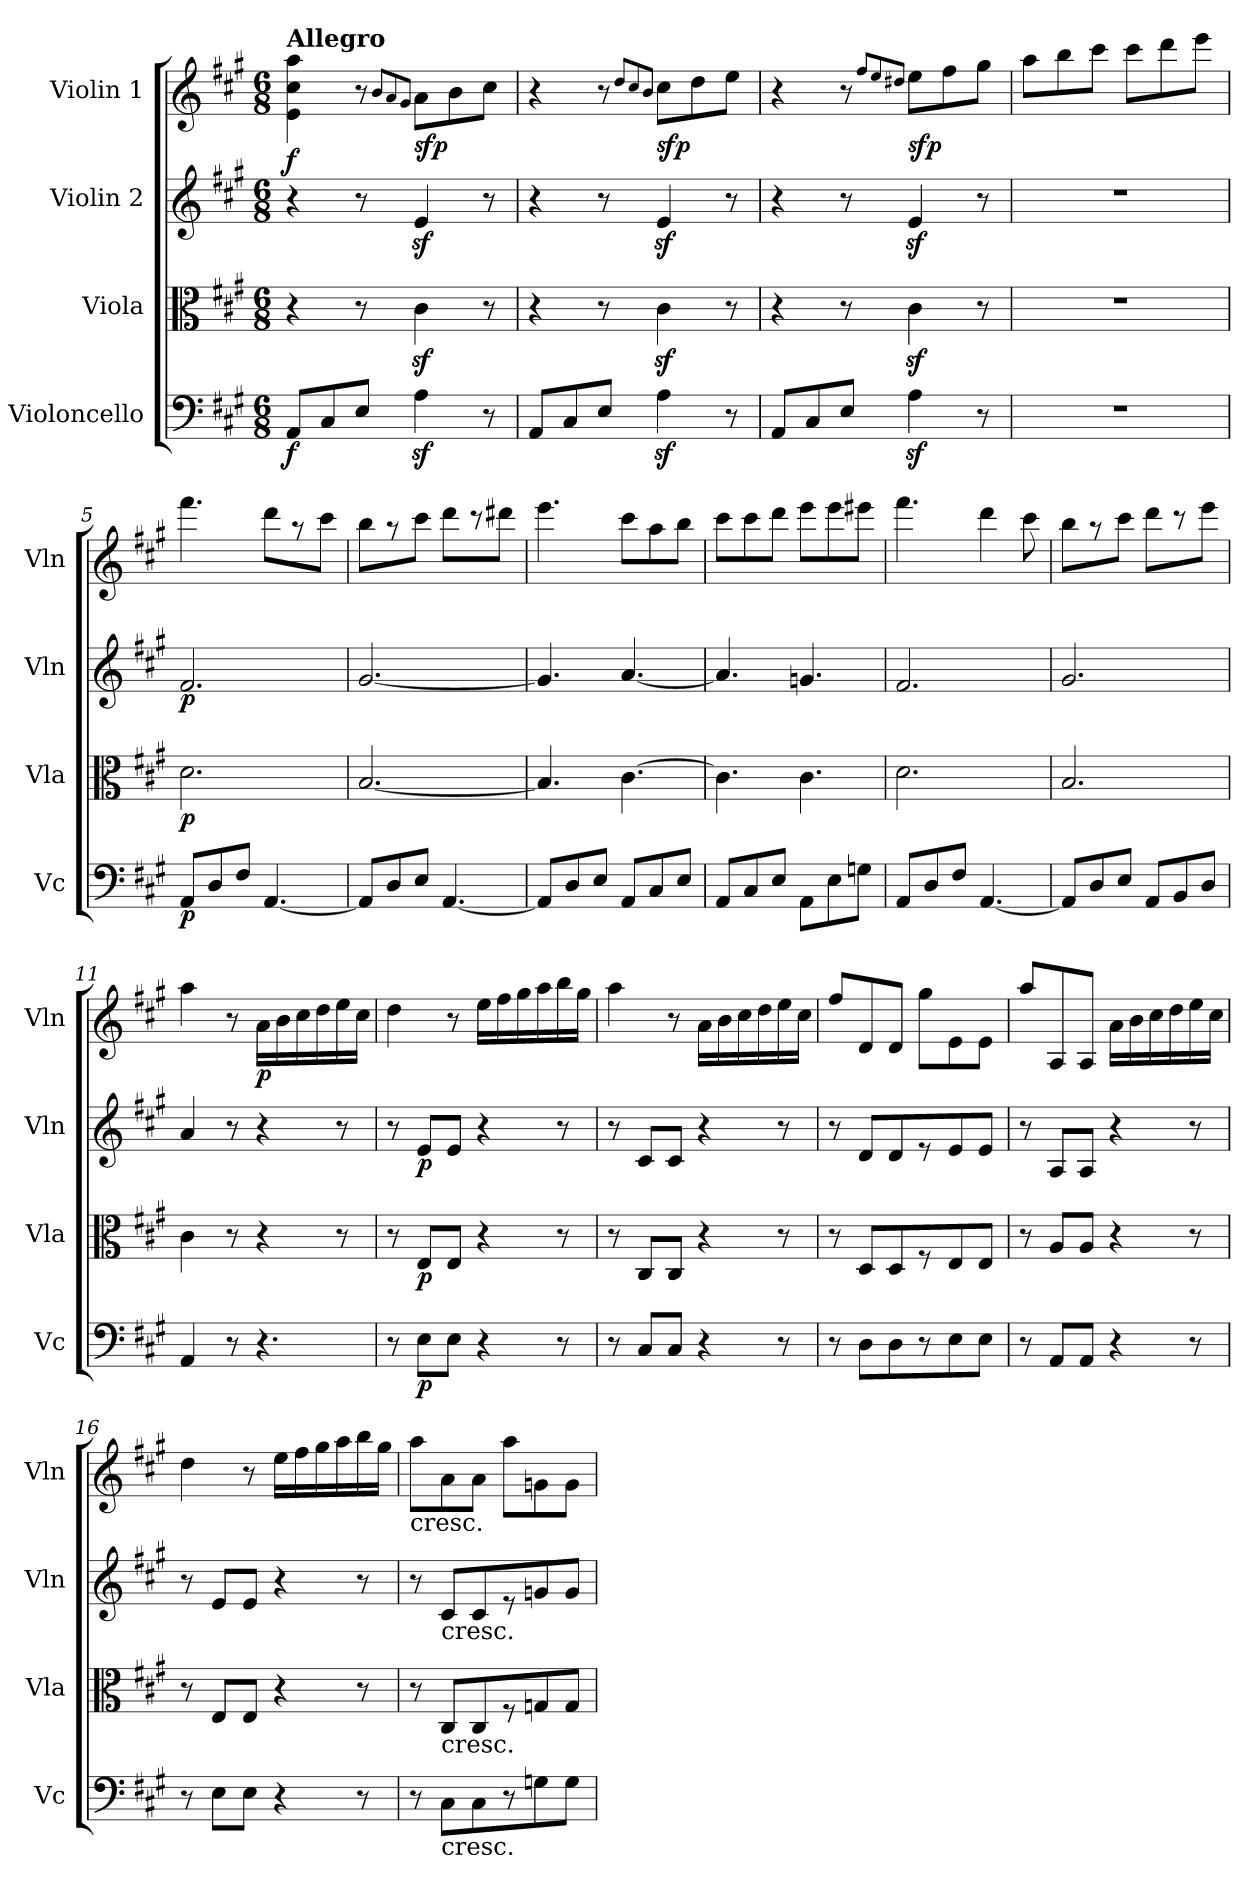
**kern	**dynam	**kern	**dynam	**kern	**dynam	**kern	**dynam
*part4	*part4	*part3	*part3	*part2	*part2	*part1	*part1
*staff4	*staff4	*staff3	*staff3	*staff2	*staff2	*staff1	*staff1
*I"Violoncello	*	*I"Viola	*	*I"Violin 2	*	*I"Violin 1	*
*I'Vc	*	*I'Vla	*	*I'Vln	*	*I'Vln	*
*clefF4	*	*clefC3	*	*clefG2	*	*clefG2	*
*k[f#c#g#]	*	*k[f#c#g#]	*	*k[f#c#g#]	*	*k[f#c#g#]	*
*A:	*	*A:	*	*A:	*	*A:	*
*M6/8	*	*M6/8	*	*M6/8	*	*M6/8	*
=1	=1	=1	=1	=1	=1	=1	=1
!	!	!	!	!	!	!LO:TX:a:B:t=Allegro	!
!	!LO:DY:b	!	!	!	!LO:DY:a	!	!
8AA/L	f	4r	.	4r	f	4e\ 4cc#\ 4aa\	.
8C#/	.	.	.	.	.	.	.
8E/J	.	8r	.	8r	.	8r	.
.	.	.	.	.	.	8qb/L	.
.	.	.	.	.	.	8qa/	.
.	.	.	.	.	.	8qg#/J	.
!	!	!	!	!	!	!	!LO:DY:b
4Az<\	.	4c#z<\	.	4ez</	.	8a\L	sfp
.	.	.	.	.	.	8b\	.
8r	.	8r	.	8r	.	8cc#\J	.
=2	=2	=2	=2	=2	=2	=2	=2
8AA/L	.	4r	.	4r	.	4r	.
8C#/	.	.	.	.	.	.	.
8E/J	.	8r	.	8r	.	8r	.
.	.	.	.	.	.	8qdd/L	.
.	.	.	.	.	.	8qcc#/	.
.	.	.	.	.	.	8qb/J	.
!	!	!	!	!	!	!	!LO:DY:b
4Az<\	.	4c#z<\	.	4ez</	.	8cc#\L	sfp
.	.	.	.	.	.	8dd\	.
8r	.	8r	.	8r	.	8ee\J	.
=3	=3	=3	=3	=3	=3	=3	=3
8AA/L	.	4r	.	4r	.	4r	.
8C#/	.	.	.	.	.	.	.
8E/J	.	8r	.	8r	.	8r	.
.	.	.	.	.	.	8qff#/L	.
.	.	.	.	.	.	8qee/	.
.	.	.	.	.	.	8qdd#X/J	.
!	!	!	!	!	!	!	!LO:DY:b
4Az<\	.	4c#z<\	.	4ez</	.	8ee\L	sfp
.	.	.	.	.	.	8ff#\	.
8r	.	8r	.	8r	.	8gg#\J	.
=4	=4	=4	=4	=4	=4	=4	=4
2.r	.	2.r	.	2.r	.	8aa\L	.
.	.	.	.	.	.	8bb\	.
.	.	.	.	.	.	8ccc#\J	.
.	.	.	.	.	.	8ccc#\L	.
.	.	.	.	.	.	8ddd\	.
.	.	.	.	.	.	8eee\J	.
=5	=5	=5	=5	=5	=5	=5	=5
!	!LO:DY:b	!	!LO:DY:b	!	!LO:DY:b	!	!
8AA/L	p	2.d\	p	2.f#/	p	4.fff#\	.
8D/	.	.	.	.	.	.	.
8F#/J	.	.	.	.	.	.	.
[4.AA/	.	.	.	.	.	8ddd\L	.
.	.	.	.	.	.	8r	.
.	.	.	.	.	.	8ccc#\J	.
=6	=6	=6	=6	=6	=6	=6	=6
8AA/L]	.	[2.B/	.	[2.g#/	.	8bb\L	.
8D/	.	.	.	.	.	8r	.
8E/J	.	.	.	.	.	8ccc#\J	.
[4.AA/	.	.	.	.	.	8ddd\L	.
.	.	.	.	.	.	8r	.
.	.	.	.	.	.	8ddd#X\J	.
=7	=7	=7	=7	=7	=7	=7	=7
8AA/L]	.	4.B/]	.	4.g#/]	.	4.eee\	.
8D/	.	.	.	.	.	.	.
8E/J	.	.	.	.	.	.	.
8AA/L	.	[4.c#\	.	[4.a/	.	8ccc#\L	.
8C#/	.	.	.	.	.	8aa\	.
8E/J	.	.	.	.	.	8bb\J	.
=8	=8	=8	=8	=8	=8	=8	=8
8AA/L	.	4.c#\]	.	4.a/]	.	8ccc#\L	.
8C#/	.	.	.	.	.	8ccc#\	.
8E/J	.	.	.	.	.	8ddd\J	.
8AA\L	.	4.c#\	.	4.gn/	.	8eee\L	.
8E\	.	.	.	.	.	8eee\	.
8Gn\J	.	.	.	.	.	8eee#X\J	.
=9	=9	=9	=9	=9	=9	=9	=9
8AA/L	.	2.d\	.	2.f#/	.	4.fff#\	.
8D/	.	.	.	.	.	.	.
8F#/J	.	.	.	.	.	.	.
[4.AA/	.	.	.	.	.	4ddd\	.
.	.	.	.	.	.	8ccc#\	.
=10	=10	=10	=10	=10	=10	=10	=10
8AA/L]	.	2.B/	.	2.g#/	.	8bb\L	.
8D/	.	.	.	.	.	8r	.
8E/J	.	.	.	.	.	8ccc#\J	.
8AA/L	.	.	.	.	.	8ddd\L	.
8BB/	.	.	.	.	.	8r	.
8D/J	.	.	.	.	.	8eee\J	.
=11	=11	=11	=11	=11	=11	=11	=11
4AA/	.	4c#\	.	4a/	.	4aa\	.
8r	.	8r	.	8r	.	8r	.
!	!	!	!	!	!	!	!LO:DY:b
4.r	.	4r	.	4r	.	16a\LL	p
.	.	.	.	.	.	16b\	.
.	.	.	.	.	.	16cc#\	.
.	.	.	.	.	.	16dd\	.
.	.	8r	.	8r	.	16ee\	.
.	.	.	.	.	.	16cc#\JJ	.
=12	=12	=12	=12	=12	=12	=12	=12
8r	.	8r	.	8r	.	4dd\	.
!	!LO:DY:b	!	!LO:DY:b	!	!LO:DY:b	!	!
8E\L	p	8E/L	p	8e/L	p	.	.
8E\J	.	8E/J	.	8e/J	.	8r	.
4r	.	4r	.	4r	.	16ee\LL	.
.	.	.	.	.	.	16ff#\	.
.	.	.	.	.	.	16gg#\	.
.	.	.	.	.	.	16aa\	.
8r	.	8r	.	8r	.	16bb\	.
.	.	.	.	.	.	16gg#\JJ	.
=13	=13	=13	=13	=13	=13	=13	=13
8r	.	8r	.	8r	.	4aa\	.
8C#/L	.	8C#/L	.	8c#/L	.	.	.
8C#/J	.	8C#/J	.	8c#/J	.	8r	.
4r	.	4r	.	4r	.	16a\LL	.
.	.	.	.	.	.	16b\	.
.	.	.	.	.	.	16cc#\	.
.	.	.	.	.	.	16dd\	.
8r	.	8r	.	8r	.	16ee\	.
.	.	.	.	.	.	16cc#\JJ	.
=14	=14	=14	=14	=14	=14	=14	=14
8r	.	8r	.	8r	.	8ff#/L	.
8D\L	.	8D/L	.	8d/L	.	8d/	.
8D\	.	8D/	.	8d/	.	8d/J	.
8r	.	8r	.	8r	.	8gg#\L	.
8E\	.	8E/	.	8e/	.	8e\	.
8E\J	.	8E/J	.	8e/J	.	8e\J	.
=15	=15	=15	=15	=15	=15	=15	=15
8r	.	8r	.	8r	.	8aa/L	.
8AA/L	.	8A/L	.	8A/L	.	8A/	.
8AA/J	.	8A/J	.	8A/J	.	8A/J	.
4r	.	4r	.	4r	.	16a\LL	.
.	.	.	.	.	.	16b\	.
.	.	.	.	.	.	16cc#\	.
.	.	.	.	.	.	16dd\	.
8r	.	8r	.	8r	.	16ee\	.
.	.	.	.	.	.	16cc#\JJ	.
=16	=16	=16	=16	=16	=16	=16	=16
8r	.	8r	.	8r	.	4dd\	.
8E\L	.	8E/L	.	8e/L	.	.	.
8E\J	.	8E/J	.	8e/J	.	8r	.
4r	.	4r	.	4r	.	16ee\LL	.
.	.	.	.	.	.	16ff#\	.
.	.	.	.	.	.	16gg#\	.
.	.	.	.	.	.	16aa\	.
8r	.	8r	.	8r	.	16bb\	.
.	.	.	.	.	.	16gg#\JJ	.
=17	=17	=17	=17	=17	=17	=17	=17
!	!	!	!	!	!	!LO:TX:b:t=cresc.	!
8r	.	8r	.	8r	.	8aa\L	.
!	!	!	!	!LO:TX:b:t=cresc.	!	!	!
!	!	!LO:TX:b:t=cresc.	!	!	!	!	!
!LO:TX:b:t=cresc.	!	!	!	!	!	!	!
8C#\L	.	8C#/L	.	8c#/L	.	8a\	.
8C#\	.	8C#/	.	8c#/	.	8a\J	.
8r	.	8r	.	8r	.	8aa\L	.
8Gn\	.	8Gn/	.	8gn/	.	8gn\	.
8G\J	.	8G/J	.	8g/J	.	8g\J	.
=	=	=	=	=	=	=	=
*-	*-	*-	*-	*-	*-	*-	*-
